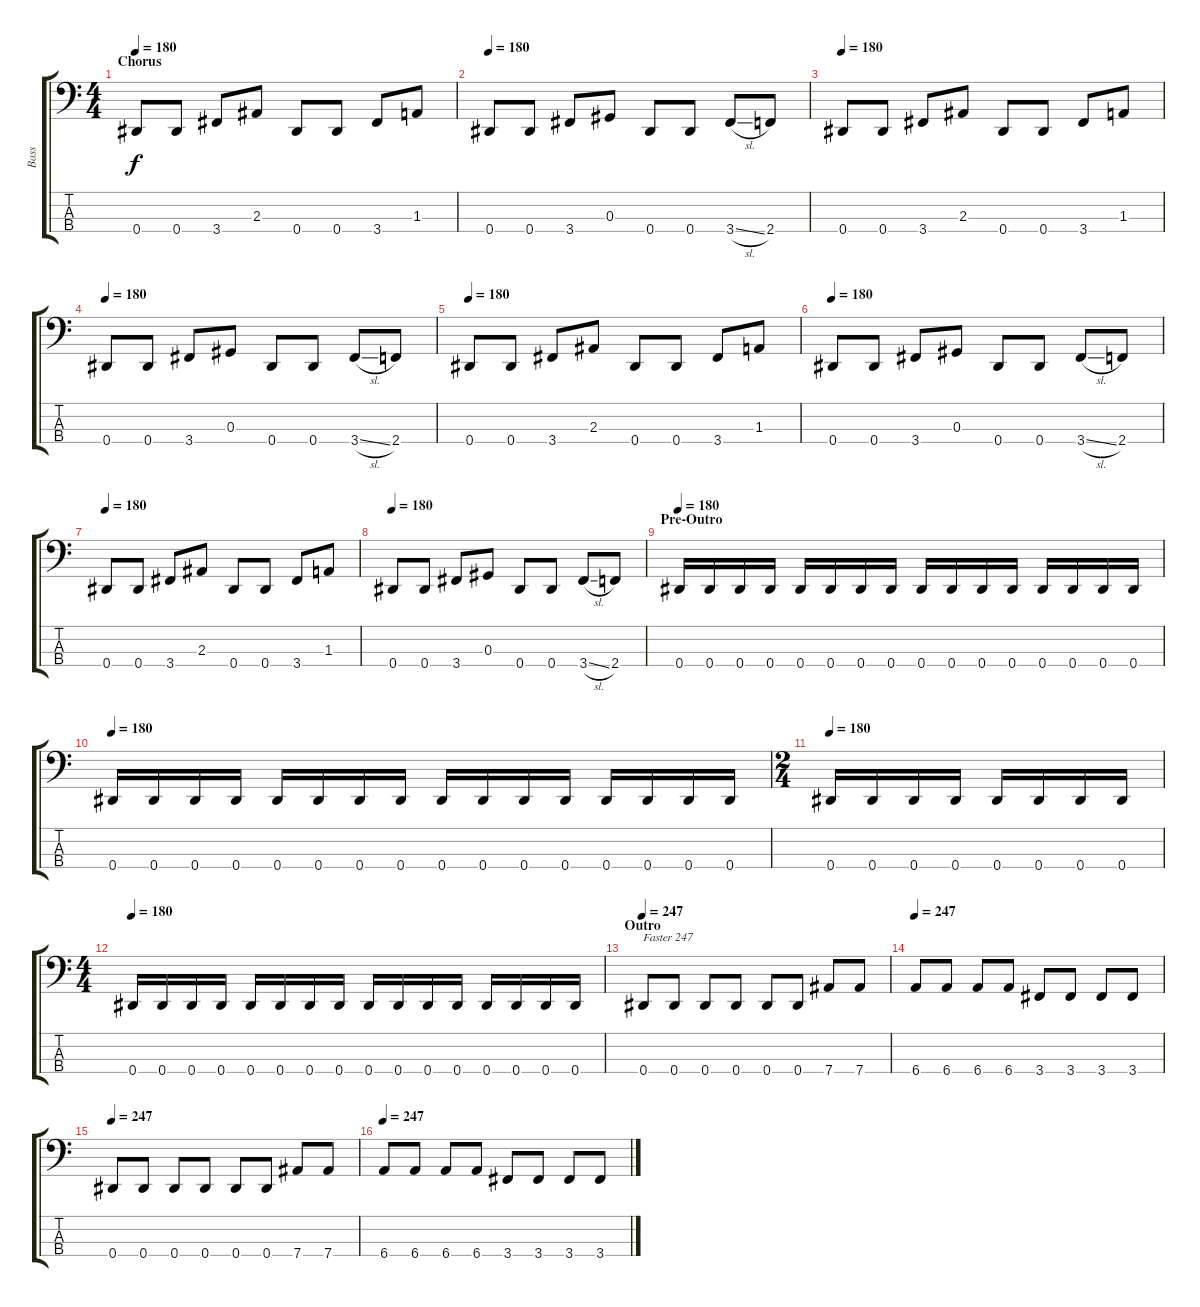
\track ("Bass" "Bass") {instrument electricbasspick}
\staff {score tabs}
\tuning (Gb2 Db2 Ab1 Eb1) {hide}
\ts (4 4)
\section ("" "Chorus")
\tempo 180
\clef f4
\ks c
0.4.8{dy f} 0.4.8 3.4.8 2.3.8 0.4.8 0.4.8 3.4.8 1.3.8 |
\tempo 180
0.4.8 0.4.8 3.4.8 0.3.8 0.4.8 0.4.8 3.4{sl}.8 2.4.8 |
\tempo 180
0.4.8 0.4.8 3.4.8 2.3.8 0.4.8 0.4.8 3.4.8 1.3.8 |
\tempo 180
0.4.8 0.4.8 3.4.8 0.3.8 0.4.8 0.4.8 3.4{sl}.8 2.4.8 |
\tempo 180
0.4.8 0.4.8 3.4.8 2.3.8 0.4.8 0.4.8 3.4.8 1.3.8 |
\tempo 180
0.4.8 0.4.8 3.4.8 0.3.8 0.4.8 0.4.8 3.4{sl}.8 2.4.8 |
\tempo 180
0.4.8 0.4.8 3.4.8 2.3.8 0.4.8 0.4.8 3.4.8 1.3.8 |
\tempo 180
0.4.8 0.4.8 3.4.8 0.3.8 0.4.8 0.4.8 3.4{sl}.8 2.4.8 |
\section ("" "Pre-Outro")
\tempo 180
0.4.16 0.4.16 0.4.16 0.4.16 0.4.16 0.4.16 0.4.16 0.4.16 0.4.16 0.4.16 0.4.16 0.4.16 0.4.16 0.4.16 0.4.16 0.4.16 |
\tempo 180
0.4.16 0.4.16 0.4.16 0.4.16 0.4.16 0.4.16 0.4.16 0.4.16 0.4.16 0.4.16 0.4.16 0.4.16 0.4.16 0.4.16 0.4.16 0.4.16 |
\ts (2 4)
\tempo 180
0.4.16 0.4.16 0.4.16 0.4.16 0.4.16 0.4.16 0.4.16 0.4.16 |
\ts (4 4)
\tempo 180
0.4.16 0.4.16 0.4.16 0.4.16 0.4.16 0.4.16 0.4.16 0.4.16 0.4.16 0.4.16 0.4.16 0.4.16 0.4.16 0.4.16 0.4.16 0.4.16 |
\section ("" "Outro")
\tempo 247
0.4.8{txt "Faster 247"} 0.4.8 0.4.8 0.4.8 0.4.8 0.4.8 7.4.8 7.4.8 |
\tempo 247
6.4.8 6.4.8 6.4.8 6.4.8 3.4.8 3.4.8 3.4.8 3.4.8 |
\tempo 247
0.4.8 0.4.8 0.4.8 0.4.8 0.4.8 0.4.8 7.4.8 7.4.8 |
\tempo 247
6.4.8 6.4.8 6.4.8 6.4.8 3.4.8 3.4.8 3.4.8 3.4.8
